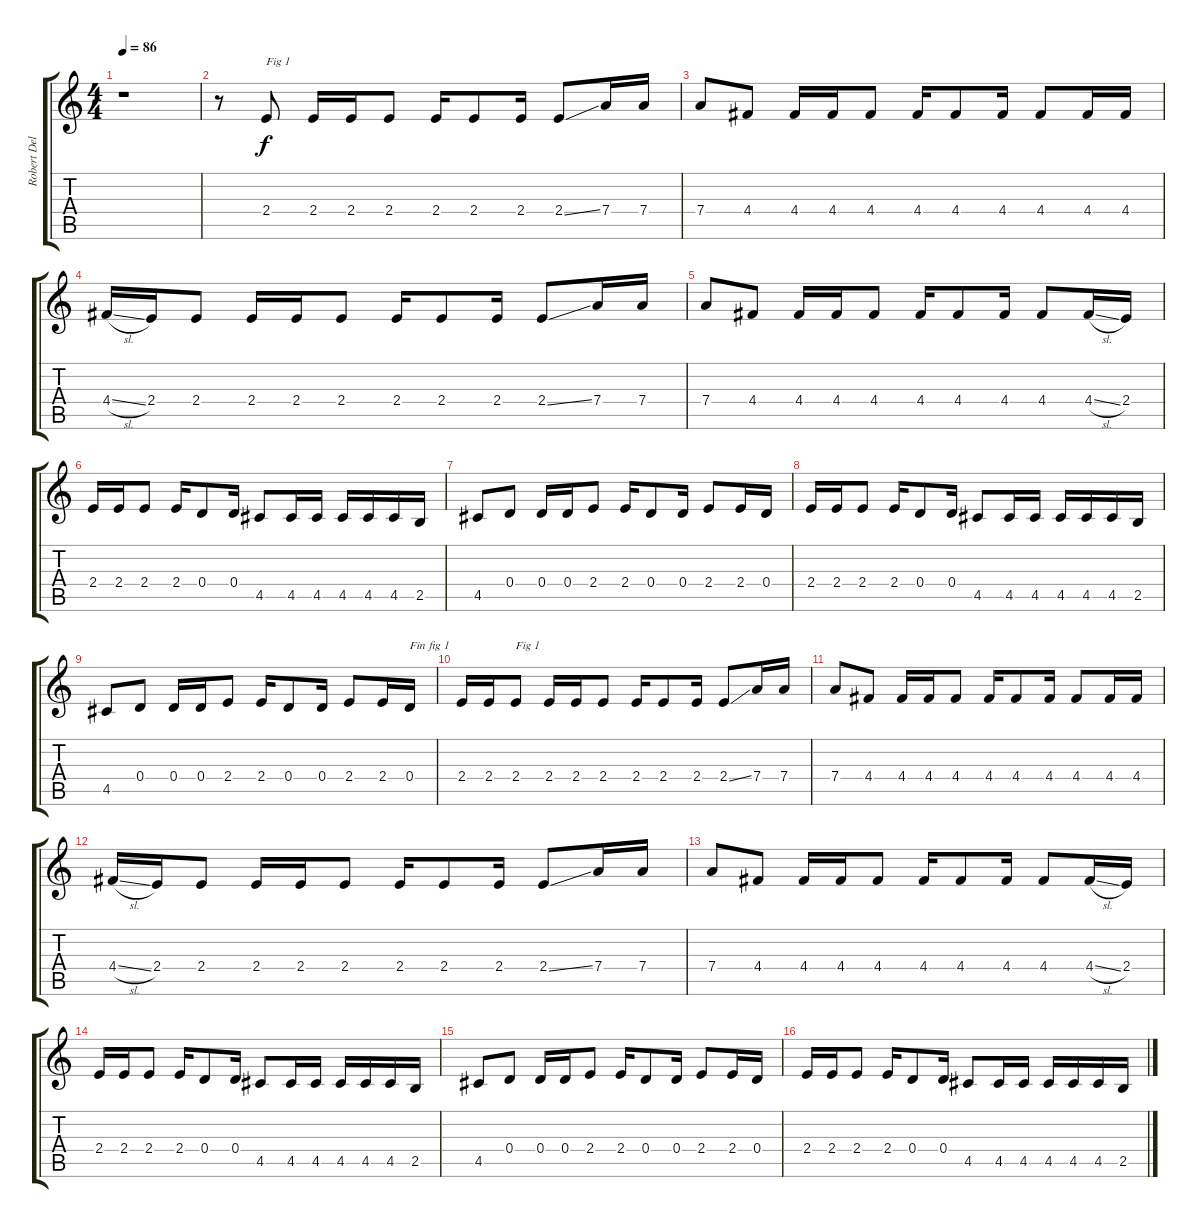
\track ("Robert Delay" "Robert Del") {mute instrument electricguitarclean}
\staff {score tabs}
\tuning (E4 B3 G3 D3 A2 E2) {hide}
\ts (4 4)
\tempo 86
\clef g2
\ks c
r.1{dy f instrument electricguitarclean} |
r.8 2.4.8{txt "Fig 1"} 2.4.16 2.4.16 2.4.8 2.4.16 2.4.8 2.4.16 2.4{ss}.8 7.4.16 7.4.16 |
7.4.8 4.4.8 4.4.16 4.4.16 4.4.8 4.4.16 4.4.8 4.4.16 4.4.8 4.4.16 4.4.16 |
4.4{sl}.16 2.4.16 2.4.8 2.4.16 2.4.16 2.4.8 2.4.16 2.4.8 2.4.16 2.4{ss}.8 7.4.16 7.4.16 |
7.4.8 4.4.8 4.4.16 4.4.16 4.4.8 4.4.16 4.4.8 4.4.16 4.4.8 4.4{sl}.16 2.4.16 |
2.4.16 2.4.16 2.4.8 2.4.16 0.4.8 0.4.16 4.5.8 4.5.16 4.5.16 4.5.16 4.5.16 4.5.16 2.5.16 |
4.5.8 0.4.8 0.4.16 0.4.16 2.4.8 2.4.16 0.4.8 0.4.16 2.4.8 2.4.16 0.4.16 |
2.4.16 2.4.16 2.4.8 2.4.16 0.4.8 0.4.16 4.5.8 4.5.16 4.5.16 4.5.16 4.5.16 4.5.16 2.5.16 |
4.5.8 0.4.8 0.4.16 0.4.16 2.4.8 2.4.16 0.4.8 0.4.16 2.4.8 2.4.16 0.4.16{txt "Fin fig 1"} |
2.4.16 2.4.16 2.4.8{txt "Fig 1"} 2.4.16 2.4.16 2.4.8 2.4.16 2.4.8 2.4.16 2.4{ss}.8 7.4.16 7.4.16 |
7.4.8 4.4.8 4.4.16 4.4.16 4.4.8 4.4.16 4.4.8 4.4.16 4.4.8 4.4.16 4.4.16 |
4.4{sl}.16 2.4.16 2.4.8 2.4.16 2.4.16 2.4.8 2.4.16 2.4.8 2.4.16 2.4{ss}.8 7.4.16 7.4.16 |
7.4.8 4.4.8 4.4.16 4.4.16 4.4.8 4.4.16 4.4.8 4.4.16 4.4.8 4.4{sl}.16 2.4.16 |
2.4.16 2.4.16 2.4.8 2.4.16 0.4.8 0.4.16 4.5.8 4.5.16 4.5.16 4.5.16 4.5.16 4.5.16 2.5.16 |
4.5.8 0.4.8 0.4.16 0.4.16 2.4.8 2.4.16 0.4.8 0.4.16 2.4.8 2.4.16 0.4.16 |
2.4.16 2.4.16 2.4.8 2.4.16 0.4.8 0.4.16 4.5.8 4.5.16 4.5.16 4.5.16 4.5.16 4.5.16 2.5.16
